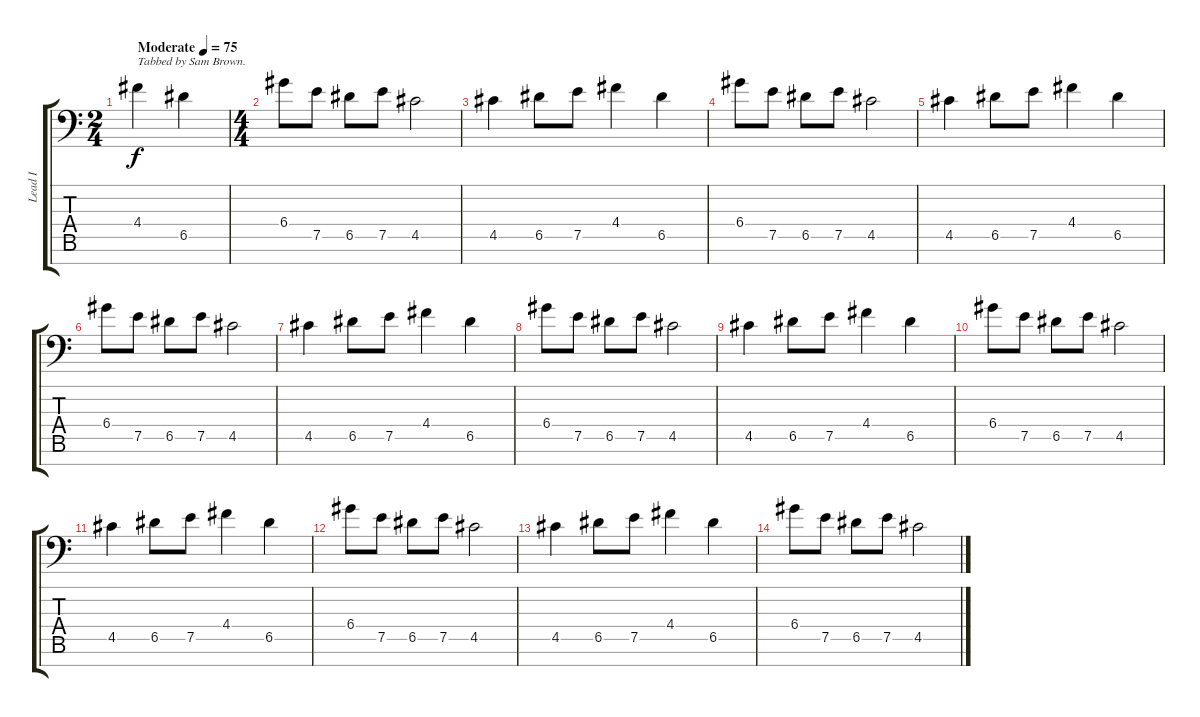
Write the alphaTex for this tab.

\track ("Lead I" "Lead I") {instrument distortionguitar}
\staff {score tabs}
\tuning (E4 B3 G3 D3 A2 E2 C-1) {hide}
\ts (2 4)
\tempo (75 "Moderate")
\clef f4
\ks c
4.4.4{txt "Tabbed by Sam Brown." dy f volume 2 instrument distortionguitar} 6.5.4 |
\ts (4 4)
6.4.8{volume 4} 7.5.8 6.5.8 7.5.8 4.5.2 |
4.5.4{volume 6} 6.5.8 7.5.8 4.4.4 6.5.4 |
6.4.8{volume 8} 7.5.8 6.5.8 7.5.8 4.5.2 |
4.5.4{volume 10} 6.5.8 7.5.8 4.4.4 6.5.4 |
6.4.8{volume 12} 7.5.8 6.5.8 7.5.8 4.5.2 |
4.5.4{volume 14} 6.5.8 7.5.8 4.4.4 6.5.4 |
6.4.8{volume 16} 7.5.8 6.5.8 7.5.8 4.5.2 |
4.5.4{volume 16} 6.5.8 7.5.8 4.4.4 6.5.4 |
6.4.8 7.5.8 6.5.8 7.5.8 4.5.2 |
4.5.4 6.5.8 7.5.8 4.4.4 6.5.4 |
6.4.8 7.5.8 6.5.8 7.5.8 4.5.2 |
4.5.4 6.5.8 7.5.8 4.4.4 6.5.4 |
6.4.8 7.5.8 6.5.8 7.5.8 4.5.2
